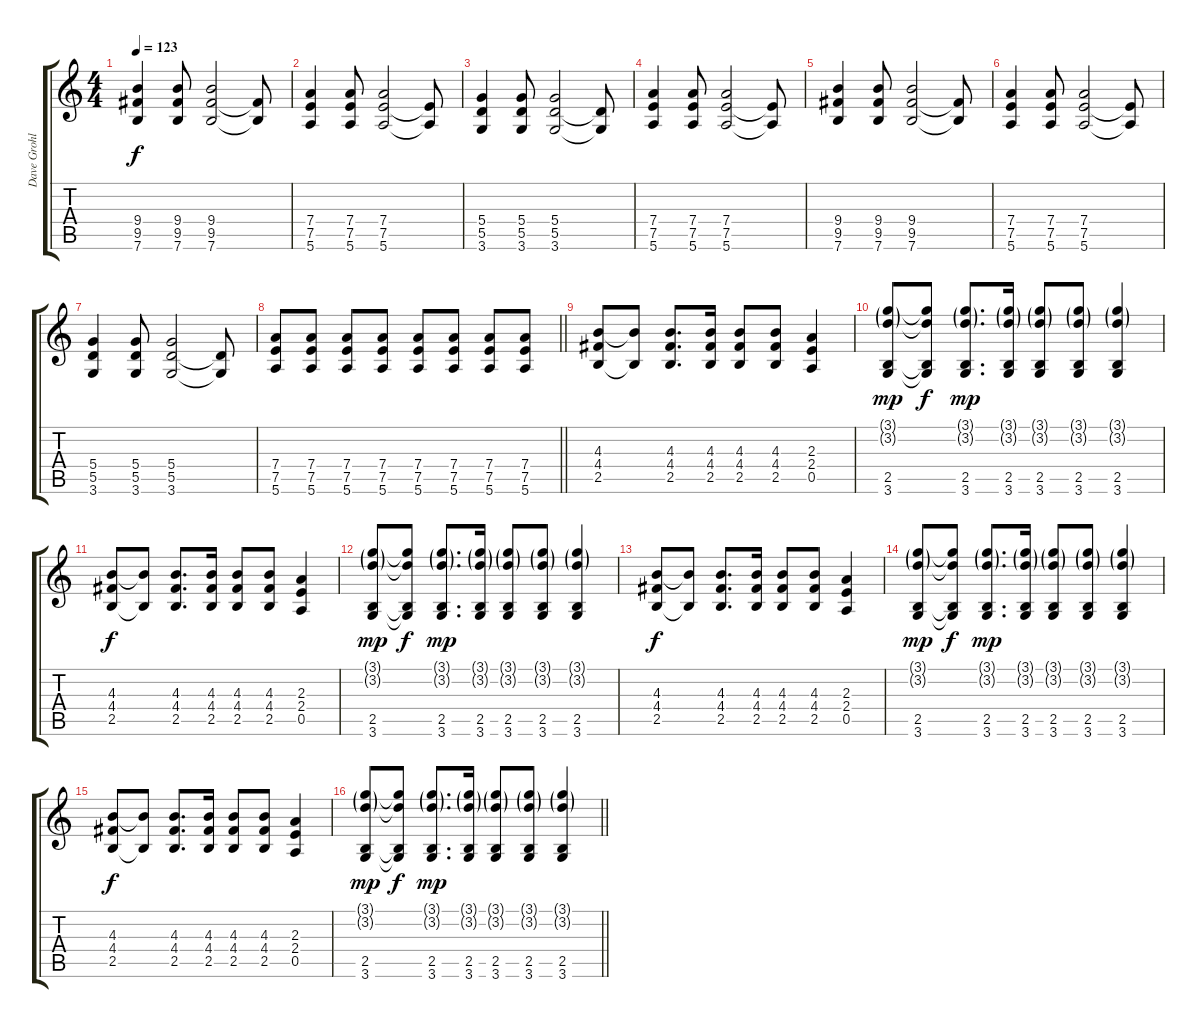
\track ("Dave Grohl (Rhytm guitar)" "Dave Grohl") {instrument distortionguitar}
\staff {score tabs}
\tuning (E4 B3 G3 D3 A2 E2) {hide}
\ts (4 4)
\tempo 123
\clef g2
\ks c
(9.4 9.5 7.6).4{dy f} (9.4 9.5 7.6).8 (9.4 9.5 7.6).2 (9.5{t} 7.6{t}).8 |
(7.4 7.5 5.6).4 (7.4 7.5 5.6).8 (7.4 7.5 5.6).2 (7.5{t} 5.6{t}).8 |
(5.4 5.5 3.6).4 (5.4 5.5 3.6).8 (5.4 5.5 3.6).2 (5.5{t} 3.6{t}).8 |
(7.4 7.5 5.6).4 (7.4 7.5 5.6).8 (7.4 7.5 5.6).2 (7.5{t} 5.6{t}).8 |
(9.4 9.5 7.6).4 (9.4 9.5 7.6).8 (9.4 9.5 7.6).2 (9.5{t} 7.6{t}).8 |
(7.4 7.5 5.6).4 (7.4 7.5 5.6).8 (7.4 7.5 5.6).2 (7.5{t} 5.6{t}).8 |
(5.4 5.5 3.6).4 (5.4 5.5 3.6).8 (5.4 5.5 3.6).2 (5.5{t} 3.6{t}).8 |
\barLineRight lightlight
(7.4 7.5 5.6).8 (7.4 7.5 5.6).8 (7.4 7.5 5.6).8 (7.4 7.5 5.6).8 (7.4 7.5 5.6).8 (7.4 7.5 5.6).8 (7.4 7.5 5.6).8 (7.4 7.5 5.6).8 |
\section ("" "")
(4.3 4.4 2.5).8{volume 13 balance 0} (4.3{t} 2.5{t}).8 (4.3 4.4 2.5).8{d} (4.3 4.4 2.5).16 (4.3 4.4 2.5).8 (4.3 4.4 2.5).8 (2.3 2.4 0.5).4 |
(3.1{g} 3.2{g} 2.5 3.6).8{dy mp} (3.1{t} 3.2{t} 2.5{t} 3.6{t}).8{dy f} (3.1{g} 3.2{g} 2.5 3.6).8{d dy mp} (3.1{g} 3.2{g} 2.5 3.6).16 (3.1{g} 3.2{g} 2.5 3.6).8 (3.1{g} 3.2{g} 2.5 3.6).8 (3.1{g} 3.2{g} 2.5 3.6).4 |
(4.3 4.4 2.5).8{dy f} (4.3{t} 2.5{t}).8 (4.3 4.4 2.5).8{d} (4.3 4.4 2.5).16 (4.3 4.4 2.5).8 (4.3 4.4 2.5).8 (2.3 2.4 0.5).4 |
(3.1{g} 3.2{g} 2.5 3.6).8{dy mp} (3.1{t} 3.2{t} 2.5{t} 3.6{t}).8{dy f} (3.1{g} 3.2{g} 2.5 3.6).8{d dy mp} (3.1{g} 3.2{g} 2.5 3.6).16 (3.1{g} 3.2{g} 2.5 3.6).8 (3.1{g} 3.2{g} 2.5 3.6).8 (3.1{g} 3.2{g} 2.5 3.6).4 |
(4.3 4.4 2.5).8{dy f volume 13 balance 0} (4.3{t} 2.5{t}).8 (4.3 4.4 2.5).8{d} (4.3 4.4 2.5).16 (4.3 4.4 2.5).8 (4.3 4.4 2.5).8 (2.3 2.4 0.5).4 |
(3.1{g} 3.2{g} 2.5 3.6).8{dy mp} (3.1{t} 3.2{t} 2.5{t} 3.6{t}).8{dy f} (3.1{g} 3.2{g} 2.5 3.6).8{d dy mp} (3.1{g} 3.2{g} 2.5 3.6).16 (3.1{g} 3.2{g} 2.5 3.6).8 (3.1{g} 3.2{g} 2.5 3.6).8 (3.1{g} 3.2{g} 2.5 3.6).4 |
(4.3 4.4 2.5).8{dy f} (4.3{t} 2.5{t}).8 (4.3 4.4 2.5).8{d} (4.3 4.4 2.5).16 (4.3 4.4 2.5).8 (4.3 4.4 2.5).8 (2.3 2.4 0.5).4 |
\barLineRight lightlight
(3.1{g} 3.2{g} 2.5 3.6).8{dy mp} (3.1{t} 3.2{t} 2.5{t} 3.6{t}).8{dy f} (3.1{g} 3.2{g} 2.5 3.6).8{d dy mp} (3.1{g} 3.2{g} 2.5 3.6).16 (3.1{g} 3.2{g} 2.5 3.6).8 (3.1{g} 3.2{g} 2.5 3.6).8 (3.1{g} 3.2{g} 2.5 3.6).4
